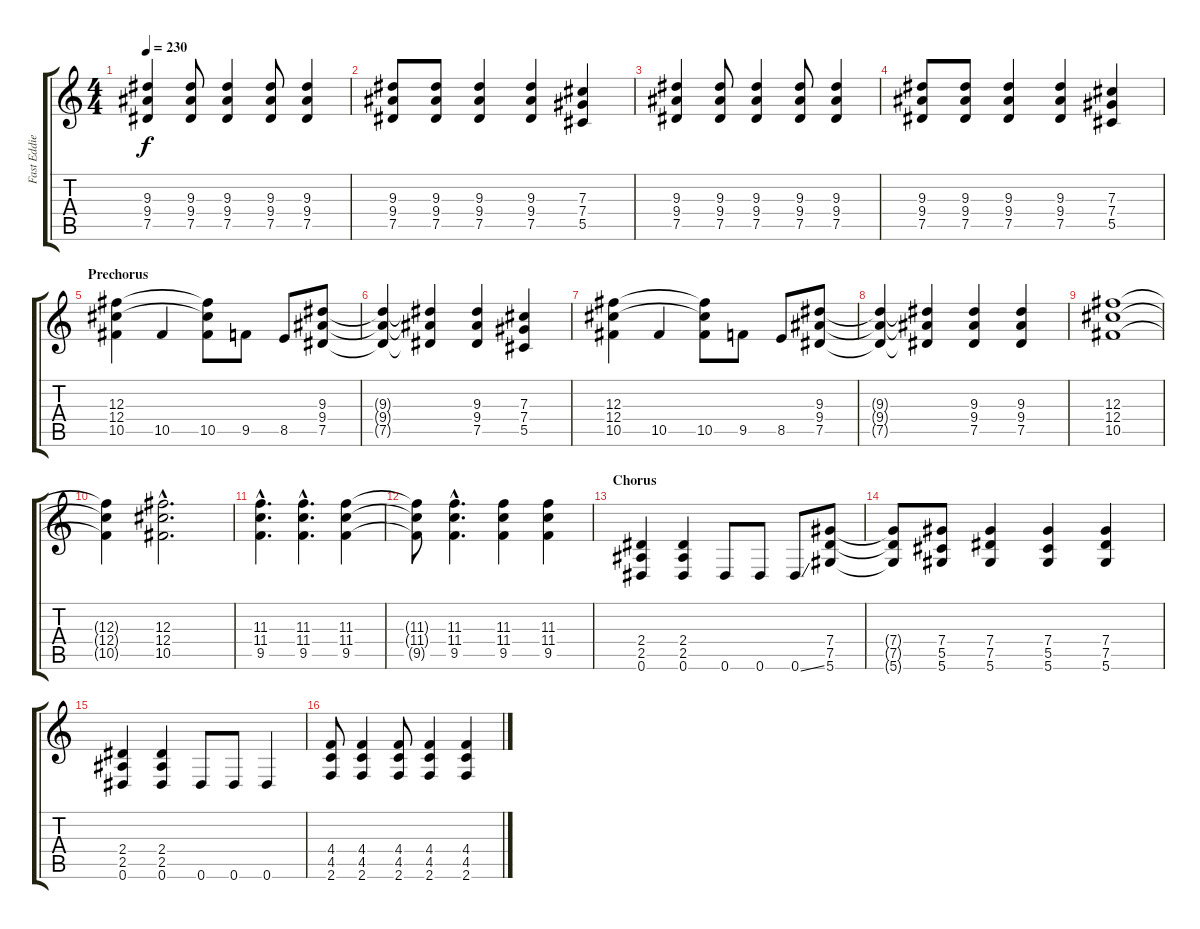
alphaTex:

\track ("Fast Eddie" "Fast Eddie") {instrument distortionguitar}
\staff {score tabs}
\tuning (Eb4 Bb3 Gb3 Db3 Ab2 Eb2) {hide}
\ts (4 4)
\tempo 230
\clef g2
\ks c
(9.3 9.4 7.5).4{dy f} (9.3 9.4 7.5).8 (9.3 9.4 7.5).4 (9.3 9.4 7.5).8 (9.3 9.4 7.5).4 |
(9.3 9.4 7.5).8 (9.3 9.4 7.5).8 (9.3 9.4 7.5).4 (9.3 9.4 7.5).4 (7.3 7.4 5.5).4 |
(9.3 9.4 7.5).4 (9.3 9.4 7.5).8 (9.3 9.4 7.5).4 (9.3 9.4 7.5).8 (9.3 9.4 7.5).4 |
(9.3 9.4 7.5).8 (9.3 9.4 7.5).8 (9.3 9.4 7.5).4 (9.3 9.4 7.5).4 (7.3 7.4 5.5).4 |
\section ("" "Prechorus")
(12.3 12.4 10.5).4 10.5.4 (12.3{t} 12.4{t} 10.5).8 9.5.8 8.5.8 (9.3 9.4 7.5).8 |
(9.3{t} 9.4{t} 7.5{t}).4 (9.3{t} 9.4{t} 7.5{t}).4 (9.3 9.4 7.5).4 (7.3 7.4 5.5).4 |
(12.3 12.4 10.5).4 10.5.4 (12.3{t} 12.4{t} 10.5).8 9.5.8 8.5.8 (9.3 9.4 7.5).8 |
(9.3{t} 9.4{t} 7.5{t}).4 (9.3{t} 9.4{t} 7.5{t}).4 (9.3 9.4 7.5).4 (9.3 9.4 7.5).4 |
(12.3 12.4 10.5).1 |
(12.3{t} 12.4{t} 10.5{t}).4 (12.3{hac} 12.4{hac} 10.5{hac}).2{d} |
(11.3{hac} 11.4{hac} 9.5{hac}).4{d} (11.3{hac} 11.4{hac} 9.5{hac}).4{d} (11.3 11.4 9.5).4 |
(11.3{t} 11.4{t} 9.5{t}).8 (11.3{hac} 11.4{hac} 9.5{hac}).4{d} (11.3 11.4 9.5).4 (11.3 11.4 9.5).4 |
\section ("" "Chorus")
(2.4 2.5 0.6).4 (2.4 2.5 0.6).4 0.6.8 0.6.8 0.6{ss}.8 (7.4 7.5 5.6).8 |
(7.4{t} 7.5{t} 5.6{t}).8 (7.4 5.5 5.6).8 (7.4 7.5 5.6).4 (7.4 5.5 5.6).4 (7.4 7.5 5.6).4 |
(2.4 2.5 0.6).4 (2.4 2.5 0.6).4 0.6.8 0.6.8 0.6.4 |
(4.4 4.5 2.6).8 (4.4 4.5 2.6).4 (4.4 4.5 2.6).8 (4.4 4.5 2.6).4 (4.4 4.5 2.6).4
